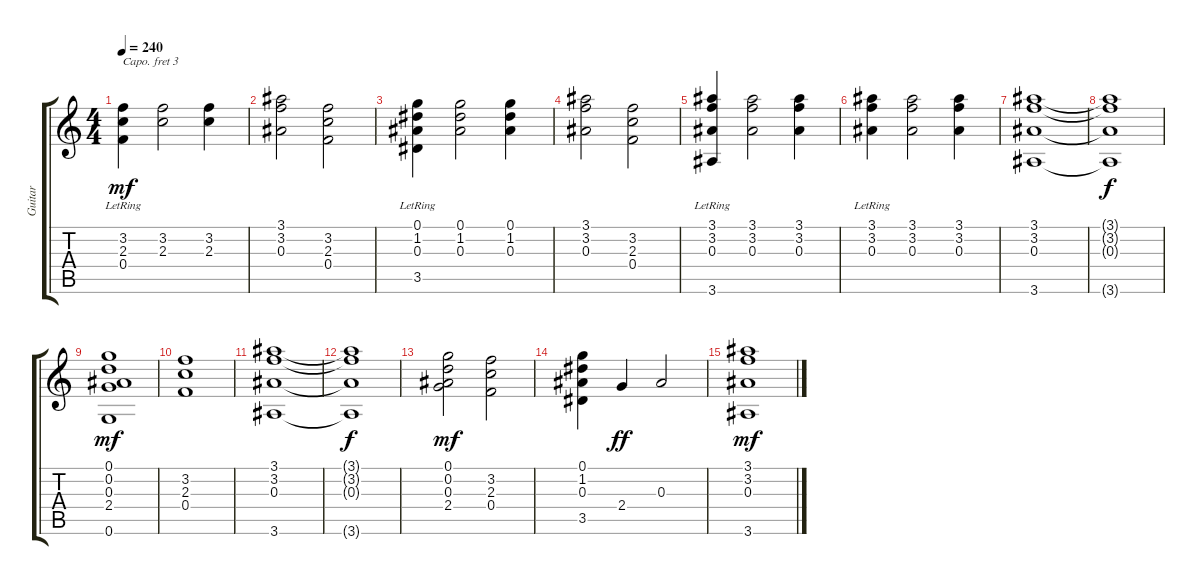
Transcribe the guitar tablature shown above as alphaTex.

\track ("Guitar" "Guitar") {instrument acousticguitarnylon}
\staff {score tabs}
\capo 3
\tuning (E4 B3 G3 D3 A2 E2) {hide}
\ts (4 4)
\tempo 240
\clef g2
\ks c
(3.2{lr} 2.3{lr} 0.4{lr}).4{dy mf} (3.2 2.3).2 (3.2 2.3).4 |
(3.1 3.2 0.3).2 (3.2 2.3 0.4).2 |
(0.1{lr} 1.2{lr} 0.3{lr} 3.5{lr}).4 (0.1 1.2 0.3).2 (0.1 1.2 0.3).4 |
(3.1 3.2 0.3).2 (3.2 2.3 0.4).2 |
(3.1{lr} 3.2{lr} 0.3{lr} 3.6{lr}).4 (3.1 3.2 0.3).2 (3.1 3.2 0.3).4 |
(3.1{lr} 3.2{lr} 0.3{lr}).4 (3.1 3.2 0.3).2 (3.1 3.2 0.3).4 |
(3.1 3.2 0.3 3.6).1 |
(3.1{t} 3.2{t} 0.3{t} 3.6{t}).1{dy f} |
(0.1 0.2 0.3 2.4 0.6).1{dy mf} |
(3.2 2.3 0.4).1 |
(3.1 3.2 0.3 3.6).1 |
(3.1{t} 3.2{t} 0.3{t} 3.6{t}).1{dy f} |
(0.1 0.2 0.3 2.4).2{dy mf} (3.2 2.3 0.4).2 |
(0.1 1.2 0.3 3.5).4 2.4.4{dy ff} 0.3.2 |
(3.1 3.2 0.3 3.6).1{dy mf}
